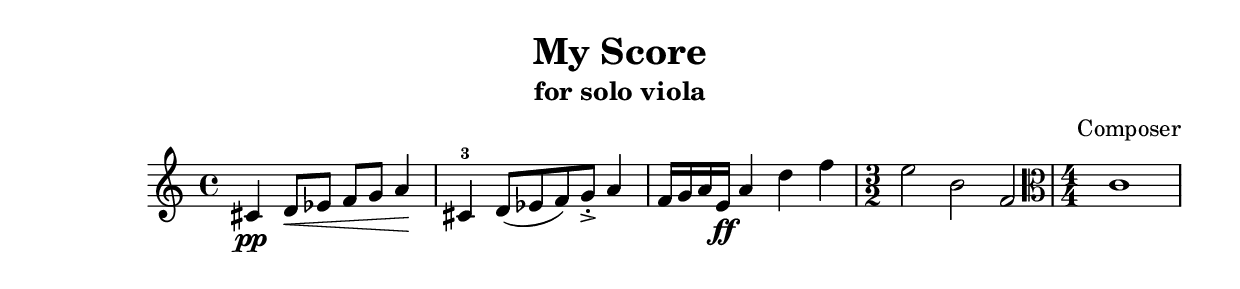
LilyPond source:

\version "2.24.0"

% this is my first score

% use s/f instead if is/es for sharp/flat
\language "english"

\header {
  title = "My Score"
  composer = "Composer"
  subtitle = "for solo viola"
}


\relative c'
{
  % crecsendo spanner "\<" (goes to next dynamic or termination "\!" )
  cs4\pp d8\< ef f g a4 \!
  % force bars with "[ ]"
  % stacatto "-."
  % accent "->"
  % add a fingering "-3"
  cs,4-3 d8([ ef f) g-.->] a4
  % add dynamic
  f16 g a e\ff a4 d f
  \time 3/2
  e2 b f
  \clef alto
  \numericTimeSignature \time 4/4
  c1
 }